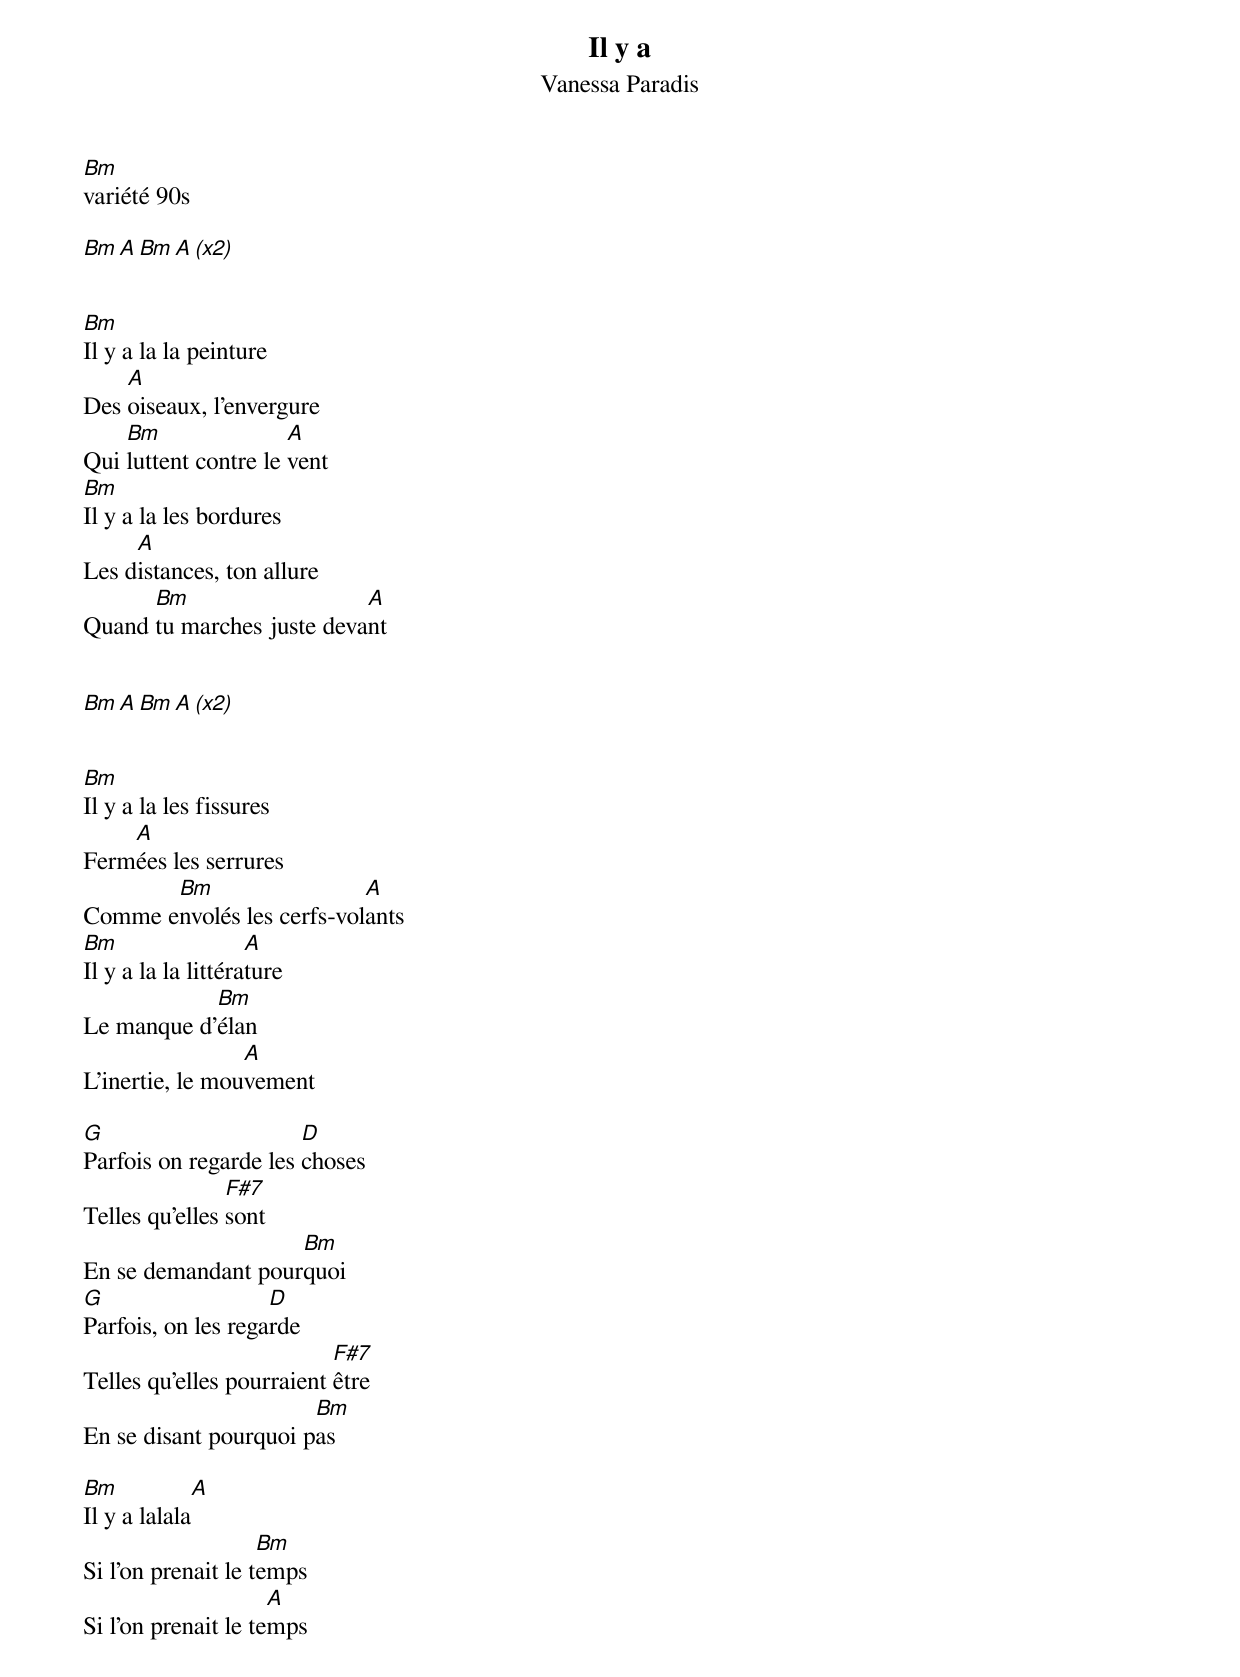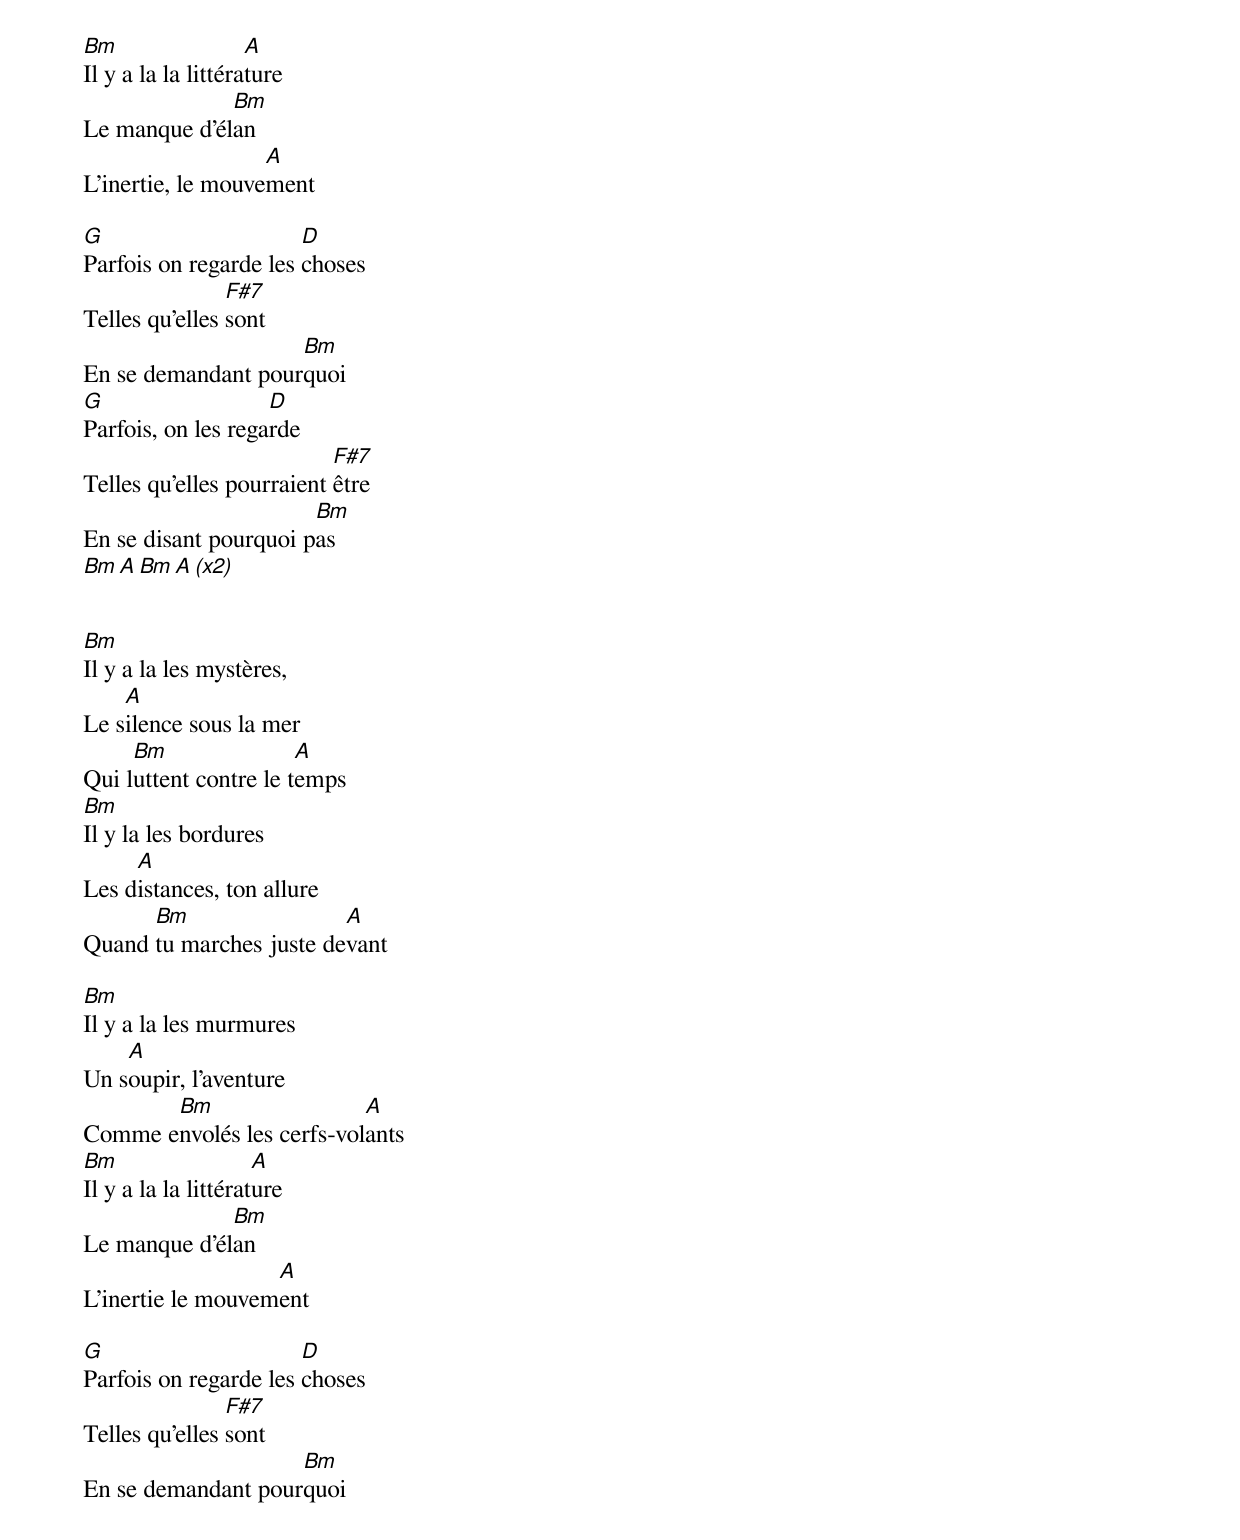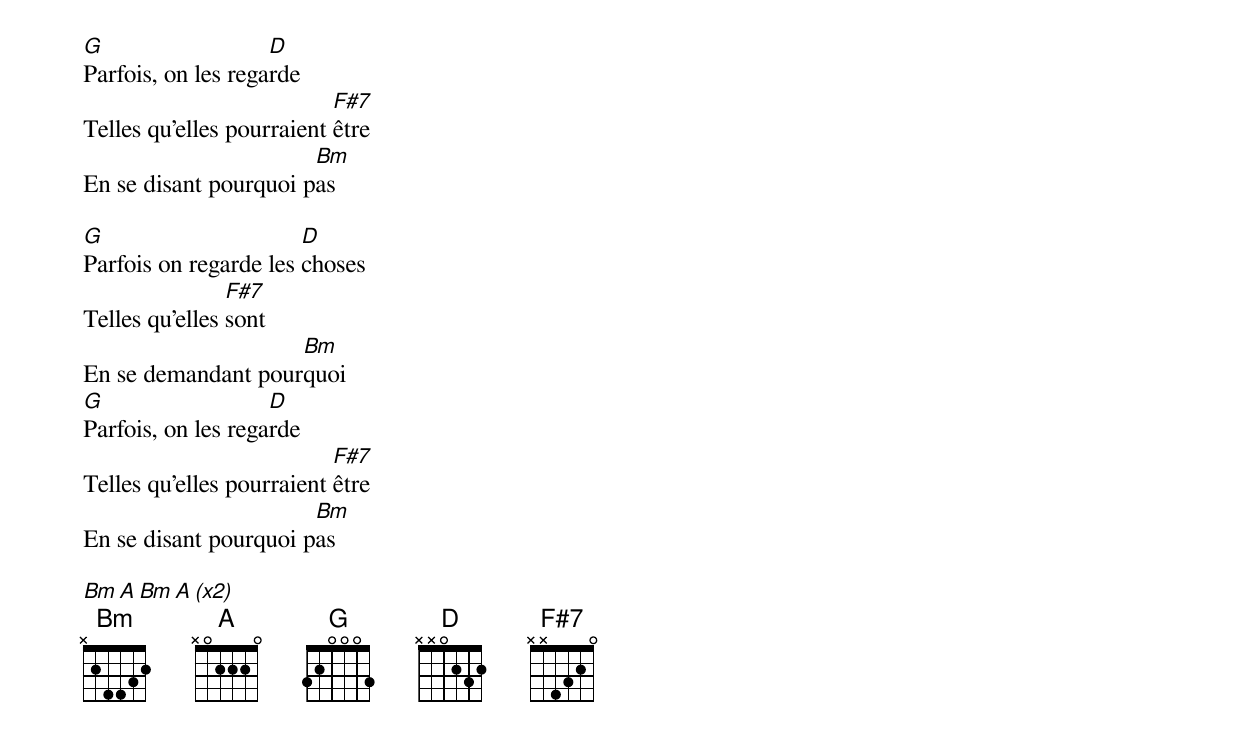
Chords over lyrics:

Il y a
Vanessa Paradis
Bm
variété 90s

Bm    A    Bm    A     (x2)


Bm
Il y a lа la peinture
    A
Des oiseaux, l'envergure
    Bm                A
Qui luttent contre le vent
Bm
Il y a lа les bordures
     A
Les distances, ton allure
      Bm                   A
Quand tu marches juste devant


Bm    A    Bm    A     (x2)


Bm
Il y a lа les fissures
    A
Fermées les serrures
       Bm                  A
Comme envolés les cerfs-volants
Bm                  A
Il y a lа la littérature
            Bm
Le manque d'élan
                 A
L'inertie, le mouvement

G                      D
Parfois on regarde les choses
                F#7
Telles qu'elles sont
                    Bm
En se demandant pourquoi
G                   D
Parfois, on les regarde
                           F#7
Telles qu'elles pourraient être
                       Bm
En se disant pourquoi pas

Bm               A
Il y a lalala
                    Bm
Si l'on prenait le temps
                     A
Si l'on prenait le temps
Bm                  A
Il y a lа la littérature
              Bm
Le manque d'élan
                   A
L'inertie, le mouvement

G                      D
Parfois on regarde les choses
                F#7
Telles qu'elles sont
                    Bm
En se demandant pourquoi
G                   D
Parfois, on les regarde
                           F#7
Telles qu'elles pourraient être
                       Bm
En se disant pourquoi pas
Bm    A    Bm    A     (x2)


Bm
Il y a lа les mystères,
    A
Le silence sous la mer
     Bm                A
Qui luttent contre le temps
Bm
Il y lа les bordures
     A
Les distances, ton allure
      Bm                 A
Quand tu marches juste devant

Bm
Il y a lа les murmures
    A
Un soupir, l'aventure
       Bm                  A
Comme envolés les cerfs-volants
Bm                   A
Il y a lа la littérature
              Bm
Le manque d'élan
                   A
L'inertie le mouvement

G                      D
Parfois on regarde les choses
                F#7
Telles qu'elles sont
                    Bm
En se demandant pourquoi
G                   D
Parfois, on les regarde
                           F#7
Telles qu'elles pourraient être
                       Bm
En se disant pourquoi pas

G                      D
Parfois on regarde les choses
                F#7
Telles qu'elles sont
                    Bm
En se demandant pourquoi
G                   D
Parfois, on les regarde
                           F#7
Telles qu'elles pourraient être
                       Bm
En se disant pourquoi pas

Bm    A    Bm     A     (x2)
